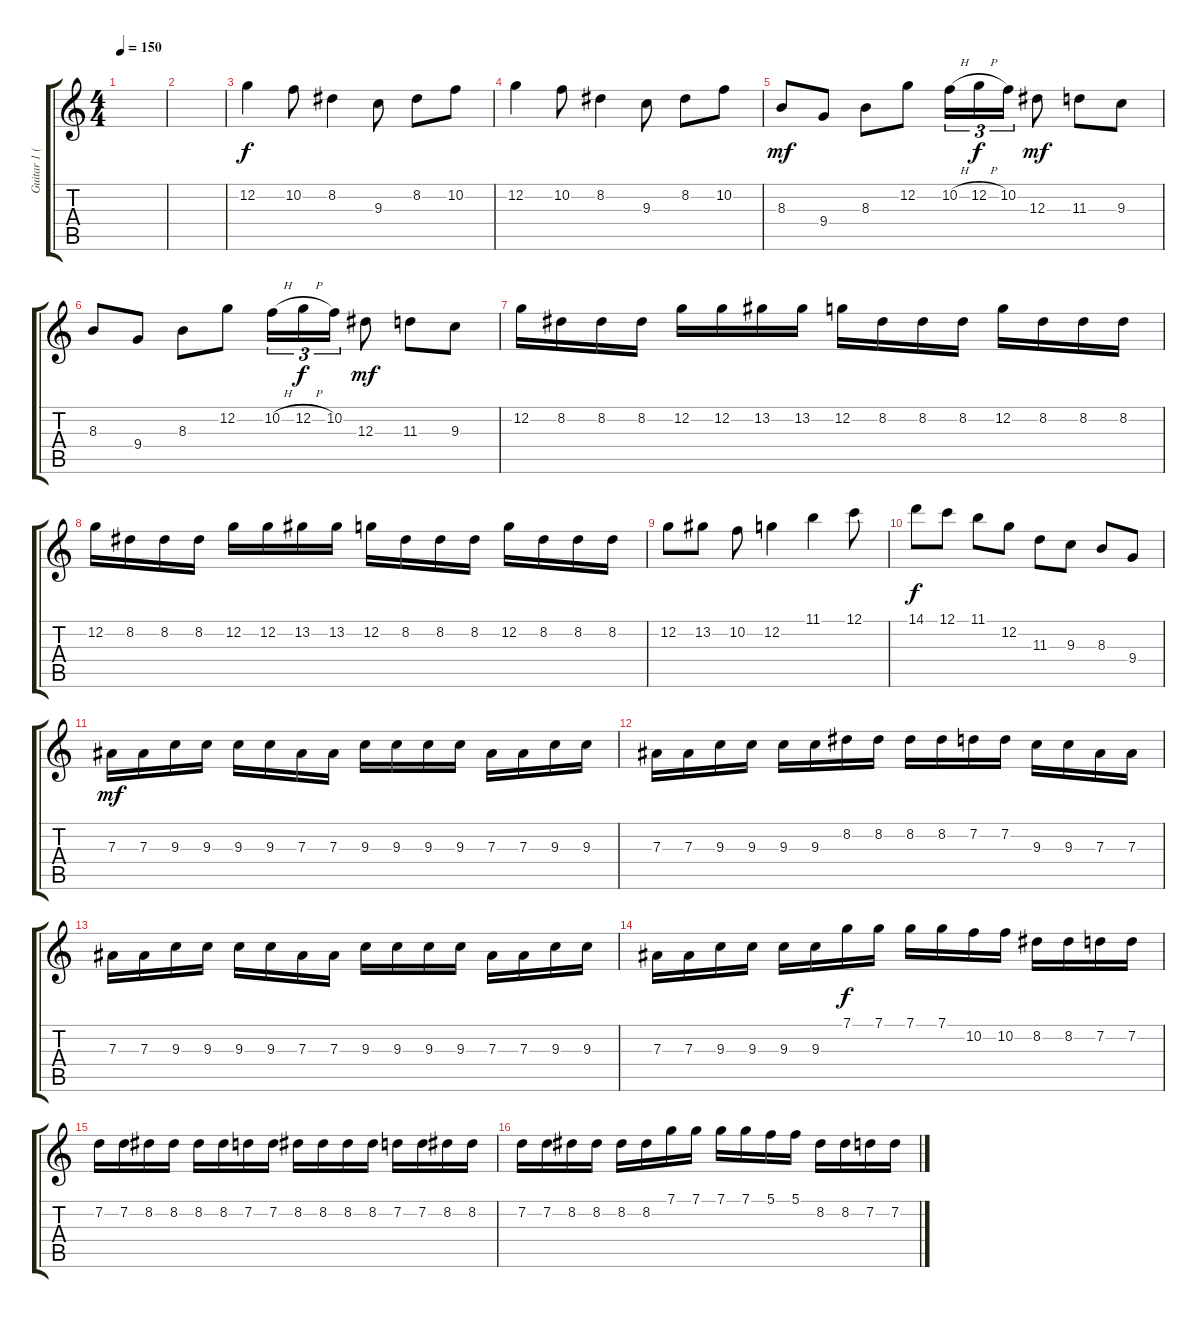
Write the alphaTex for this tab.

\track ("Guitar 1 (Lead)" "Guitar 1 (") {instrument distortionguitar}
\staff {score tabs}
\tuning (C4 G3 Eb3 Bb2 F2 C2) {hide}
\ts (4 4)
\tempo 150
\clef g2
\ks c
|
|
12.2.4{balance 14} 10.2.8 8.2.4 9.3.8 8.2.8 10.2.8 |
12.2.4 10.2.8 8.2.4 9.3.8 8.2.8 10.2.8 |
8.3.8{dy mf} 9.4.8 8.3.8 12.2.8 10.2{h}.16{tu (3 2)} 12.2{h}.16{tu (3 2) dy f} 10.2.16{tu (3 2)} 12.3.8{dy mf} 11.3.8 9.3.8 |
8.3.8 9.4.8 8.3.8 12.2.8 10.2{h}.16{tu (3 2)} 12.2{h}.16{tu (3 2) dy f} 10.2.16{tu (3 2)} 12.3.8{dy mf} 11.3.8 9.3.8 |
12.2.16 8.2.16 8.2.16 8.2.16 12.2.16 12.2.16 13.2.16 13.2.16 12.2.16 8.2.16 8.2.16 8.2.16 12.2.16 8.2.16 8.2.16 8.2.16 |
12.2.16 8.2.16 8.2.16 8.2.16 12.2.16 12.2.16 13.2.16 13.2.16 12.2.16 8.2.16 8.2.16 8.2.16 12.2.16 8.2.16 8.2.16 8.2.16 |
12.2.8 13.2.8 10.2.8 12.2.4 11.1.4 12.1.8 |
14.1.8{dy f} 12.1.8 11.1.8 12.2.8 11.3.8 9.3.8 8.3.8 9.4.8 |
7.3.16{dy mf} 7.3.16 9.3.16 9.3.16 9.3.16 9.3.16 7.3.16 7.3.16 9.3.16 9.3.16 9.3.16 9.3.16 7.3.16 7.3.16 9.3.16 9.3.16 |
7.3.16 7.3.16 9.3.16 9.3.16 9.3.16 9.3.16 8.2.16 8.2.16 8.2.16 8.2.16 7.2.16 7.2.16 9.3.16 9.3.16 7.3.16 7.3.16 |
7.3.16 7.3.16 9.3.16 9.3.16 9.3.16 9.3.16 7.3.16 7.3.16 9.3.16 9.3.16 9.3.16 9.3.16 7.3.16 7.3.16 9.3.16 9.3.16 |
7.3.16 7.3.16 9.3.16 9.3.16 9.3.16 9.3.16 7.1.16{dy f} 7.1.16 7.1.16 7.1.16 10.2.16 10.2.16 8.2.16 8.2.16 7.2.16 7.2.16 |
7.2.16 7.2.16 8.2.16 8.2.16 8.2.16 8.2.16 7.2.16 7.2.16 8.2.16 8.2.16 8.2.16 8.2.16 7.2.16 7.2.16 8.2.16 8.2.16 |
7.2.16 7.2.16 8.2.16 8.2.16 8.2.16 8.2.16 7.1.16 7.1.16 7.1.16 7.1.16 5.1.16 5.1.16 8.2.16 8.2.16 7.2.16 7.2.16
